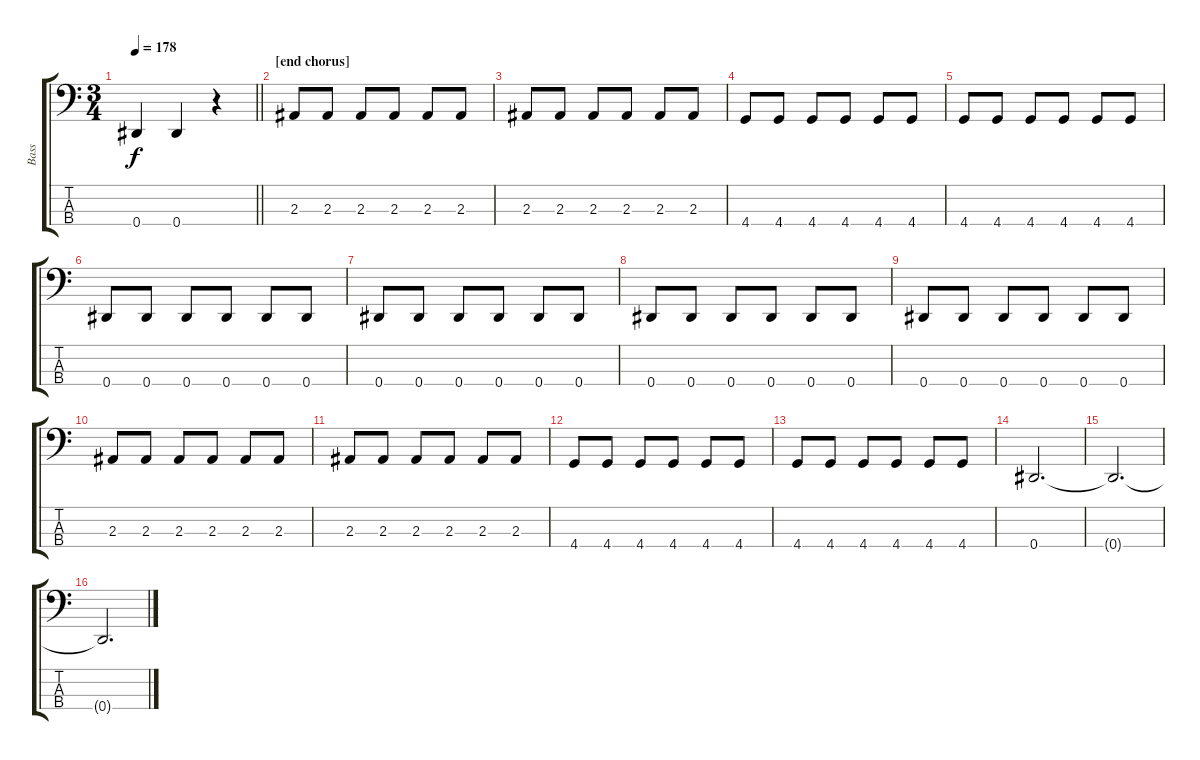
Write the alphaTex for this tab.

\track ("Bass" "Bass") {instrument electricbassfinger}
\staff {score tabs}
\tuning (Gb2 Db2 Ab1 Eb1) {hide}
\ts (3 4)
\tempo 178
\clef f4
\barLineRight lightlight
\ks c
0.4.4{dy f} 0.4.4 r.4 |
\section ("" "[end chorus]")
2.3.8 2.3.8 2.3.8 2.3.8 2.3.8 2.3.8 |
2.3.8 2.3.8 2.3.8 2.3.8 2.3.8 2.3.8 |
4.4.8 4.4.8 4.4.8 4.4.8 4.4.8 4.4.8 |
4.4.8 4.4.8 4.4.8 4.4.8 4.4.8 4.4.8 |
0.4.8 0.4.8 0.4.8 0.4.8 0.4.8 0.4.8 |
0.4.8 0.4.8 0.4.8 0.4.8 0.4.8 0.4.8 |
0.4.8 0.4.8 0.4.8 0.4.8 0.4.8 0.4.8 |
0.4.8 0.4.8 0.4.8 0.4.8 0.4.8 0.4.8 |
2.3.8 2.3.8 2.3.8 2.3.8 2.3.8 2.3.8 |
2.3.8 2.3.8 2.3.8 2.3.8 2.3.8 2.3.8 |
4.4.8 4.4.8 4.4.8 4.4.8 4.4.8 4.4.8 |
4.4.8 4.4.8 4.4.8 4.4.8 4.4.8 4.4.8 |
0.4.2{d} |
0.4{t}.2{d} |
0.4{t}.2{d}
